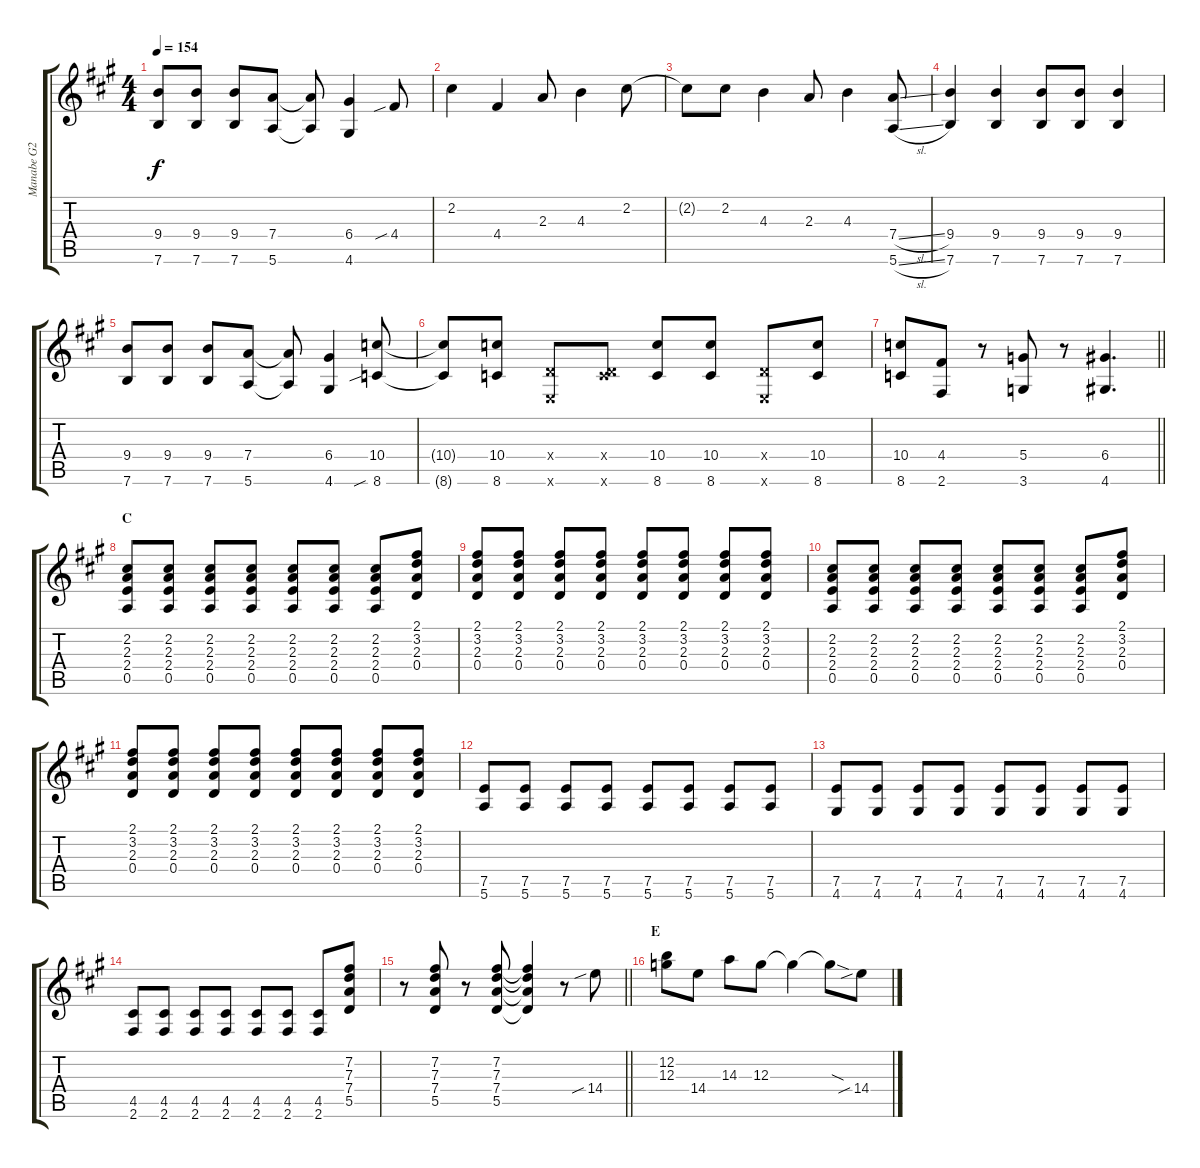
\track ("Manabe G2" "Manabe G2") {instrument overdrivenguitar}
\staff {score tabs}
\tuning (E4 B3 G3 D3 A2 E2) {hide}
\ts (4 4)
\tempo 154
\clef g2
\ks a
(9.4 7.6).8{dy f} (9.4 7.6).8 (9.4 7.6).8 (7.4 5.6).8 (7.4{t} 5.6{t}).8 (6.4 4.6).4 4.4{sib}.8 |
2.2.4 4.4.4 2.3.8 4.3.4 2.2.8 |
2.2{t}.8 2.2.8 4.3.4 2.3.8 4.3.4 (7.4{sl} 5.6{sl}).8 |
(9.4 7.6).4 (9.4 7.6).4 (9.4 7.6).8 (9.4 7.6).8 (9.4 7.6).4 |
(9.4 7.6).8 (9.4 7.6).8 (9.4 7.6).8 (7.4 5.6).8 (7.4{t} 5.6{t}).8 (6.4 4.6).4 (10.4 8.6{sib}).8 |
(10.4{t} 8.6{t}).8 (10.4 8.6).8 (0.4{x} 0.6{x}).8 (0.4{x} 8.6{x}).8 (10.4 8.6).8 (10.4 8.6).8 (0.4{x} 0.6{x}).8 (10.4 8.6).8 |
\barLineRight lightlight
(10.4 8.6).8 (4.4 2.6).8 r.8 (5.4 3.6).8 r.8 (6.4 4.6).4{d} |
\section ("" "C")
(2.2 2.3 2.4 0.5).8 (2.2 2.3 2.4 0.5).8 (2.2 2.3 2.4 0.5).8 (2.2 2.3 2.4 0.5).8 (2.2 2.3 2.4 0.5).8 (2.2 2.3 2.4 0.5).8 (2.2 2.3 2.4 0.5).8 (2.1 3.2 2.3 0.4).8 |
(2.1 3.2 2.3 0.4).8 (2.1 3.2 2.3 0.4).8 (2.1 3.2 2.3 0.4).8 (2.1 3.2 2.3 0.4).8 (2.1 3.2 2.3 0.4).8 (2.1 3.2 2.3 0.4).8 (2.1 3.2 2.3 0.4).8 (2.1 3.2 2.3 0.4).8 |
(2.2 2.3 2.4 0.5).8 (2.2 2.3 2.4 0.5).8 (2.2 2.3 2.4 0.5).8 (2.2 2.3 2.4 0.5).8 (2.2 2.3 2.4 0.5).8 (2.2 2.3 2.4 0.5).8 (2.2 2.3 2.4 0.5).8 (2.1 3.2 2.3 0.4).8 |
(2.1 3.2 2.3 0.4).8 (2.1 3.2 2.3 0.4).8 (2.1 3.2 2.3 0.4).8 (2.1 3.2 2.3 0.4).8 (2.1 3.2 2.3 0.4).8 (2.1 3.2 2.3 0.4).8 (2.1 3.2 2.3 0.4).8 (2.1 3.2 2.3 0.4).8 |
(7.5 5.6).8 (7.5 5.6).8 (7.5 5.6).8 (7.5 5.6).8 (7.5 5.6).8 (7.5 5.6).8 (7.5 5.6).8 (7.5 5.6).8 |
(7.5 4.6).8 (7.5 4.6).8 (7.5 4.6).8 (7.5 4.6).8 (7.5 4.6).8 (7.5 4.6).8 (7.5 4.6).8 (7.5 4.6).8 |
(4.5 2.6).8 (4.5 2.6).8 (4.5 2.6).8 (4.5 2.6).8 (4.5 2.6).8 (4.5 2.6).8 (4.5 2.6).8 (7.2 7.3 7.4 5.5).8 |
\barLineRight lightlight
r.8 (7.2 7.3 7.4 5.5).8 r.8 (7.2 7.3 7.4 5.5).8 (7.2{t} 7.3{t} 7.4{t} 5.5{t}).4 r.8 14.4{sib}.8 |
\section ("" "E")
(12.2 12.3).8 14.4.8 14.3.8 12.3.8 12.3{t}.4 12.3{sod t}.8 14.4{sib}.8
